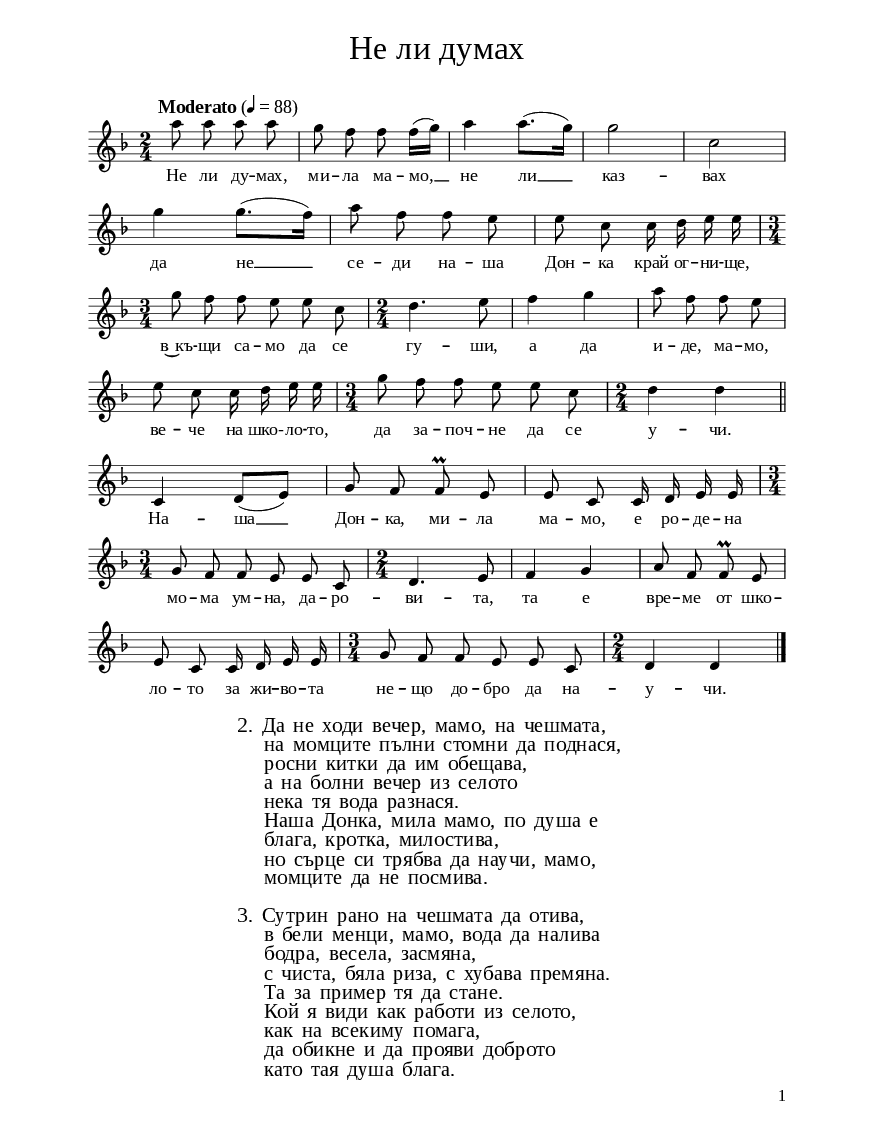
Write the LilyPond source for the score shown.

\version "2.24.3"

% include paper part and global functions
\include "include/globals.ily"

\bookpart {
  \label #'ref154
  \tocItem \markup "Не ли думах"
   \paper {
    print-all-headers = ##t
    print-page-number = ##t
    print-first-page-number = ##t

    % put page numbers on the bottom
    oddHeaderMarkup = \markup ""
    evenHeaderMarkup = \markup ""
    oddFooterMarkup = \markup
    \fill-line {
      ""
      \if \should-print-page-number \fromproperty #'page:page-number-string
    }
    evenFooterMarkup = \markup
    \fill-line {
      \if \should-print-page-number \fromproperty #'page:page-number-string
      ""
    }

    left-margin = 1.5\cm
    right-margin = 1.5\cm
    top-margin = 1.6\cm
    bottom-margin = 1.2\cm
    ragged-bottom = ##t % do not spread the staves to fill the whole vertical space

    % change distance between staves
    system-system-spacing =
    #'((basic-distance . 9)
       (minimum-distance . 6)
       (padding . 1)
       (stretchability . 12))
  }
  \score {
    \include "include/score-layout.ily"

    \new Voice \absolute {
      \clef treble
      \key d \minor
      \time 2/4
      \tempoFunc "Moderato" 4 "88"
      \autoBeamOff

      a''8 a''8 a''8 a''8 | % 2
      g''8 f''8 f''8 f''16 [ ( g''16 ) ] | % 3
      a''4 a''8. [( g''16 )] | % 4
      g''2 | % 5
      c''2 \break | % 6
      g''4 g''8. [( f''16 )] | % 7
      a''8 f''8 f''8 e''8 | % 8
      e''8 c''8 c''16 d''16 e''16 e''16 \break | % 9
      \time 3/4  g''8 f''8 f''8 e''8 e''8 c''8 |
      \time 2/4  d''4. e''8 | % 11
      f''4 g''4 | % 12
      a''8 f''8 f''8 e''8 \break | % 13
      e''8 c''8 c''16 d''16 e''16 e''16 | % 14
      \time 3/4  g''8 f''8 f''8 e''8 e''8 c''8 | % 15
      \time 2/4  d''4 d''4 \bar "||"
      \break | % 16
      c'4 d'8 [( e'8 )] | % 17
      g'8 f'8 f'8\prall e'8 | % 18
      e'8 c'8 c'16 d'16 e'16 e'16 \break | % 19
      \time 3/4  g'8 f'8 f'8 e'8 e'8 c'8 |
      \time 2/4  d'4. e'8 | % 21
      f'4 g'4 | % 22
      a'8 f'8 f'8\prall e'8 \break | % 23
      e'8 c'8 c'16 d'16 e'16 e'16 | % 24
      \time 3/4  g'8 f'8 f'8 e'8 e'8 c'8 | % 25
      \time 2/4  d'4 d'4 \bar "|."
    }

    \addlyrics {
      Не ли ду
      -- мах, ми -- ла ма -- мо, __ не ли __ каз -- вах да
      не __ се -- ди на -- ша Дон -- ка край ог -- ни --
      ще, в~къ -- щи са -- мо да се гу -- ши, а да
      и -- де, ма -- мо, ве -- че на "шко-" -- ло -- то,
      да за -- поч -- не да се у -- чи. На -- ша __ Дон
      -- ка, ми -- ла ма -- мо, е ро -- де -- на мо --
      ма ум -- на, да -- ро -- ви -- та, та е вре --
      ме от шко -- ло -- то за жи -- во -- та не --
      що до -- бро да на -- у -- чи.
    }

    \header {
      title = \titleFunc "Не ли думах" "Ne li dumah"
    }

    \midi{}

  } % score

 \markup \fontsize #+2.5 {
   \hspace #12
    \override #'(baseline-skip . 1.8)
      
      \column {

        \line {   "   " 2. Да не ходи вечер, мамо, на чешмата,}

        \line {   "        " на момците пълни стомни да поднася,}

        \line {   "        " росни китки да им обещава,}

        \line {   "        " а на болни вечер из селото} 

        \line {   "        " нека тя вода разнася.}

        \line {   "        " Наша Донка, мила мамо, по душа е}

        \line {   "        " блага, кротка, милостива,}

        \line {   "        " но сърце си трябва да научи, мамо,}

        \line {   "        " момците да не посмива.}
          \line {   "   "}

          \line {   "   " 3. Сутрин рано на чешмата да отива,}

        \line {   "        " в бели менци, мамо, вода да налива}

        \line {   "        " бодра, весела, засмяна,}

        \line {   "        " с чиста, бяла риза, с хубава премяна.}

        \line {   "        " Та за пример тя да стане.}

        \line {   "        " Кой я види как работи из селото,}

        \line {   "        " как на всекиму помага,}

        \line {   "        " да обикне и да прояви доброто}

        \line {   "        " като тая душа блага.}
      }
    } % markup


} % bookpart
